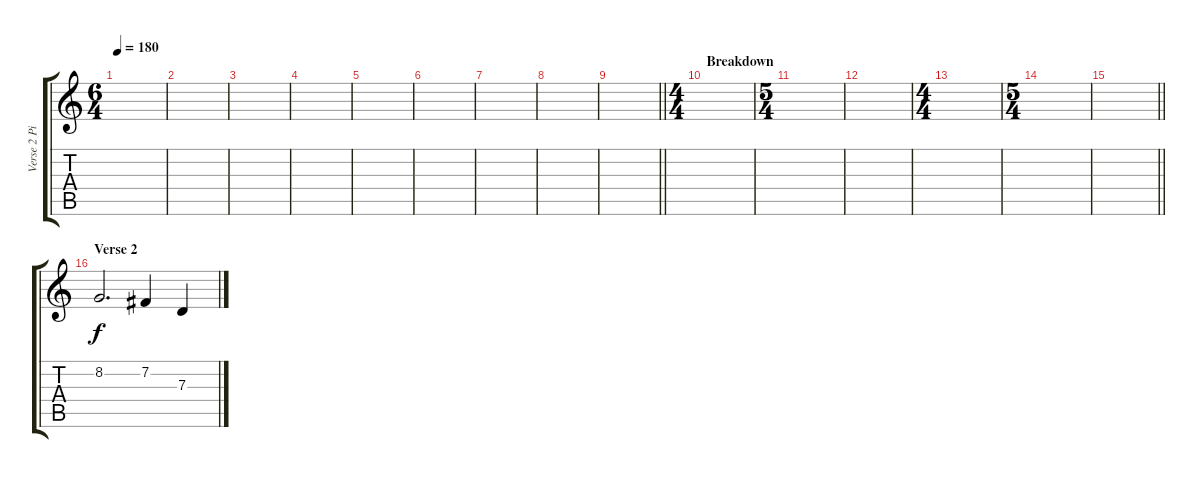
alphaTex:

\track ("Verse 2 Piano" "Verse 2 Pi") {instrument electricpiano1}
\staff {score tabs}
\tuning (E4 B3 G3 D3 A2 D2) {hide}
\ts (6 4)
\tempo 180
\clef g2
\ks c
|
|
|
|
|
|
|
|
\barLineRight lightlight
|
\ts (4 4)
\section ("" "Breakdown")
|
\ts (5 4)
|
|
\ts (4 4)
|
\ts (5 4)
|
\barLineRight lightlight
|
\section ("" "Verse 2")
8.2.2{d} 7.2.4 7.3.4
